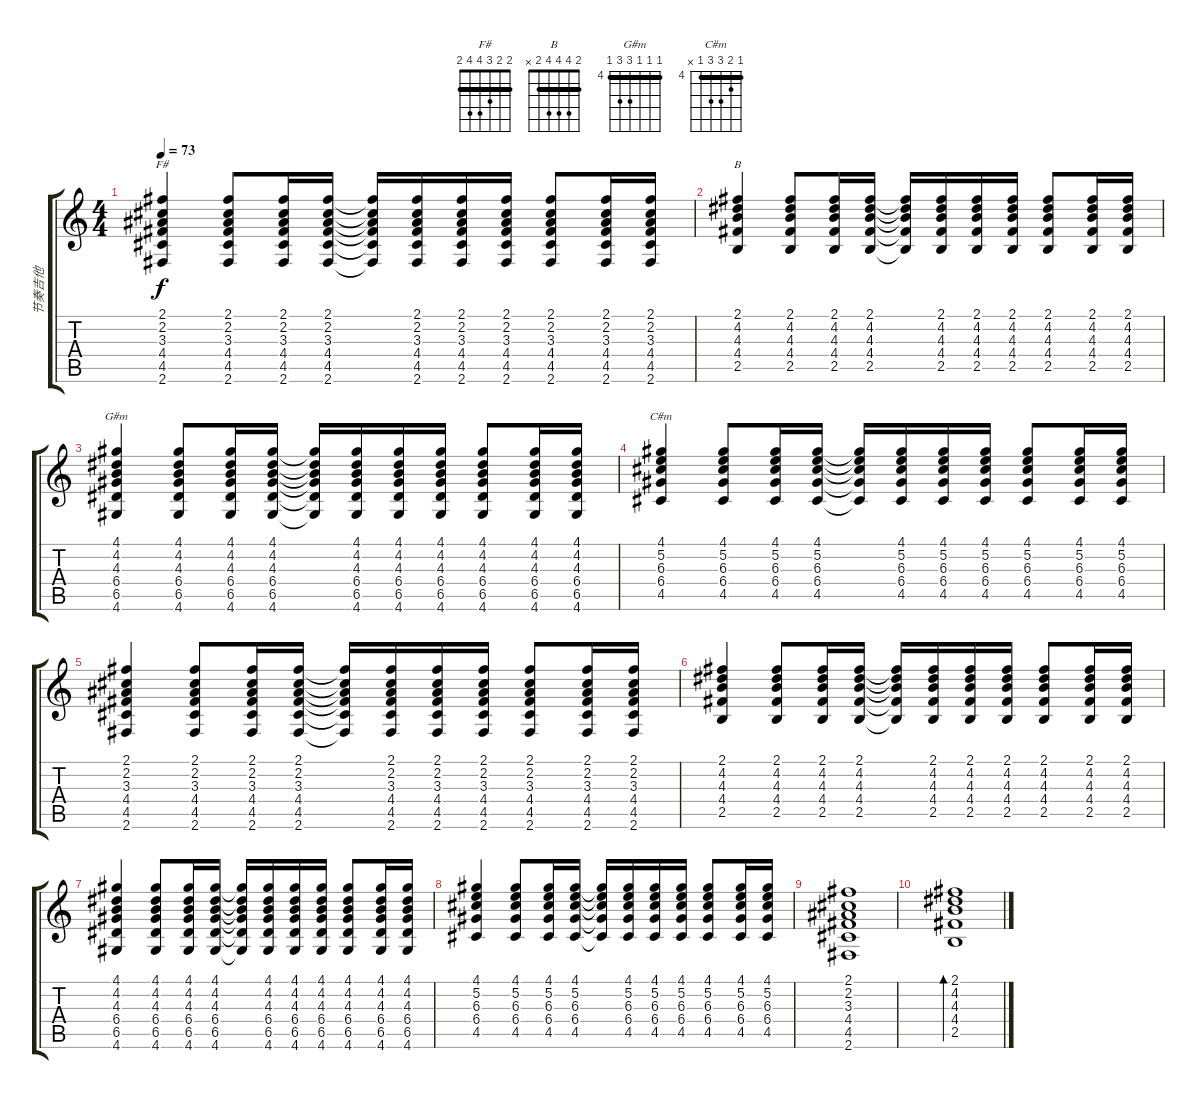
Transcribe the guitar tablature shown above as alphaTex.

\track ("节奏吉他" "节奏吉他") {instrument acousticguitarsteel}
\staff {score tabs}
\tuning (E4 B3 G3 D3 A2 E2) {hide}
\chord ("F#" 2 2 3 4 4 2) {barre 2}
\chord ("B" 2 4 4 4 2 x) {barre 2}
\chord ("G#m" 4 4 4 6 6 4) {firstfret 4 barre 4}
\chord ("C#m" 4 5 6 6 4 x) {firstfret 4 barre 4}
\ts (4 4)
\tempo 73
\clef g2
\ks c
(2.1 2.2 3.3 4.4 4.5 2.6).4{ch "F#" dy f} (2.1 2.2 3.3 4.4 4.5 2.6).8 (2.1 2.2 3.3 4.4 4.5 2.6).16 (2.1 2.2 3.3 4.4 4.5 2.6).16 (2.1{t} 2.2{t} 3.3{t} 4.4{t} 4.5{t} 2.6{t}).16 (2.1 2.2 3.3 4.4 4.5 2.6).16 (2.1 2.2 3.3 4.4 4.5 2.6).16 (2.1 2.2 3.3 4.4 4.5 2.6).16 (2.1 2.2 3.3 4.4 4.5 2.6).8 (2.1 2.2 3.3 4.4 4.5 2.6).16 (2.1 2.2 3.3 4.4 4.5 2.6).16 |
(2.1 4.2 4.3 4.4 2.5).4{ch "B"} (2.1 4.2 4.3 4.4 2.5).8 (2.1 4.2 4.3 4.4 2.5).16 (2.1 4.2 4.3 4.4 2.5).16 (2.1{t} 4.2{t} 4.3{t} 4.4{t} 2.5{t}).16 (2.1 4.2 4.3 4.4 2.5).16 (2.1 4.2 4.3 4.4 2.5).16 (2.1 4.2 4.3 4.4 2.5).16 (2.1 4.2 4.3 4.4 2.5).8 (2.1 4.2 4.3 4.4 2.5).16 (2.1 4.2 4.3 4.4 2.5).16 |
(4.1 4.2 4.3 6.4 6.5 4.6).4{ch "G#m"} (4.1 4.2 4.3 6.4 6.5 4.6).8 (4.1 4.2 4.3 6.4 6.5 4.6).16 (4.1 4.2 4.3 6.4 6.5 4.6).16 (4.1{t} 4.2{t} 4.3{t} 6.4{t} 6.5{t} 4.6{t}).16 (4.1 4.2 4.3 6.4 6.5 4.6).16 (4.1 4.2 4.3 6.4 6.5 4.6).16 (4.1 4.2 4.3 6.4 6.5 4.6).16 (4.1 4.2 4.3 6.4 6.5 4.6).8 (4.1 4.2 4.3 6.4 6.5 4.6).16 (4.1 4.2 4.3 6.4 6.5 4.6).16 |
(4.1 5.2 6.3 6.4 4.5).4{ch "C#m"} (4.1 5.2 6.3 6.4 4.5).8 (4.1 5.2 6.3 6.4 4.5).16 (4.1 5.2 6.3 6.4 4.5).16 (4.1{t} 5.2{t} 6.3{t} 6.4{t} 4.5{t}).16 (4.1 5.2 6.3 6.4 4.5).16 (4.1 5.2 6.3 6.4 4.5).16 (4.1 5.2 6.3 6.4 4.5).16 (4.1 5.2 6.3 6.4 4.5).8 (4.1 5.2 6.3 6.4 4.5).16 (4.1 5.2 6.3 6.4 4.5).16 |
(2.1 2.2 3.3 4.4 4.5 2.6).4 (2.1 2.2 3.3 4.4 4.5 2.6).8 (2.1 2.2 3.3 4.4 4.5 2.6).16 (2.1 2.2 3.3 4.4 4.5 2.6).16 (2.1{t} 2.2{t} 3.3{t} 4.4{t} 4.5{t} 2.6{t}).16 (2.1 2.2 3.3 4.4 4.5 2.6).16 (2.1 2.2 3.3 4.4 4.5 2.6).16 (2.1 2.2 3.3 4.4 4.5 2.6).16 (2.1 2.2 3.3 4.4 4.5 2.6).8 (2.1 2.2 3.3 4.4 4.5 2.6).16 (2.1 2.2 3.3 4.4 4.5 2.6).16 |
(2.1 4.2 4.3 4.4 2.5).4 (2.1 4.2 4.3 4.4 2.5).8 (2.1 4.2 4.3 4.4 2.5).16 (2.1 4.2 4.3 4.4 2.5).16 (2.1{t} 4.2{t} 4.3{t} 4.4{t} 2.5{t}).16 (2.1 4.2 4.3 4.4 2.5).16 (2.1 4.2 4.3 4.4 2.5).16 (2.1 4.2 4.3 4.4 2.5).16 (2.1 4.2 4.3 4.4 2.5).8 (2.1 4.2 4.3 4.4 2.5).16 (2.1 4.2 4.3 4.4 2.5).16 |
(4.1 4.2 4.3 6.4 6.5 4.6).4 (4.1 4.2 4.3 6.4 6.5 4.6).8 (4.1 4.2 4.3 6.4 6.5 4.6).16 (4.1 4.2 4.3 6.4 6.5 4.6).16 (4.1{t} 4.2{t} 4.3{t} 6.4{t} 6.5{t} 4.6{t}).16 (4.1 4.2 4.3 6.4 6.5 4.6).16 (4.1 4.2 4.3 6.4 6.5 4.6).16 (4.1 4.2 4.3 6.4 6.5 4.6).16 (4.1 4.2 4.3 6.4 6.5 4.6).8 (4.1 4.2 4.3 6.4 6.5 4.6).16 (4.1 4.2 4.3 6.4 6.5 4.6).16 |
(4.1 5.2 6.3 6.4 4.5).4 (4.1 5.2 6.3 6.4 4.5).8 (4.1 5.2 6.3 6.4 4.5).16 (4.1 5.2 6.3 6.4 4.5).16 (4.1{t} 5.2{t} 6.3{t} 6.4{t} 4.5{t}).16 (4.1 5.2 6.3 6.4 4.5).16 (4.1 5.2 6.3 6.4 4.5).16 (4.1 5.2 6.3 6.4 4.5).16 (4.1 5.2 6.3 6.4 4.5).8 (4.1 5.2 6.3 6.4 4.5).16 (4.1 5.2 6.3 6.4 4.5).16 |
(2.1 2.2 3.3 4.4 4.5 2.6).1 |
(2.1 4.2 4.3 4.4 2.5).1{bd 240}
